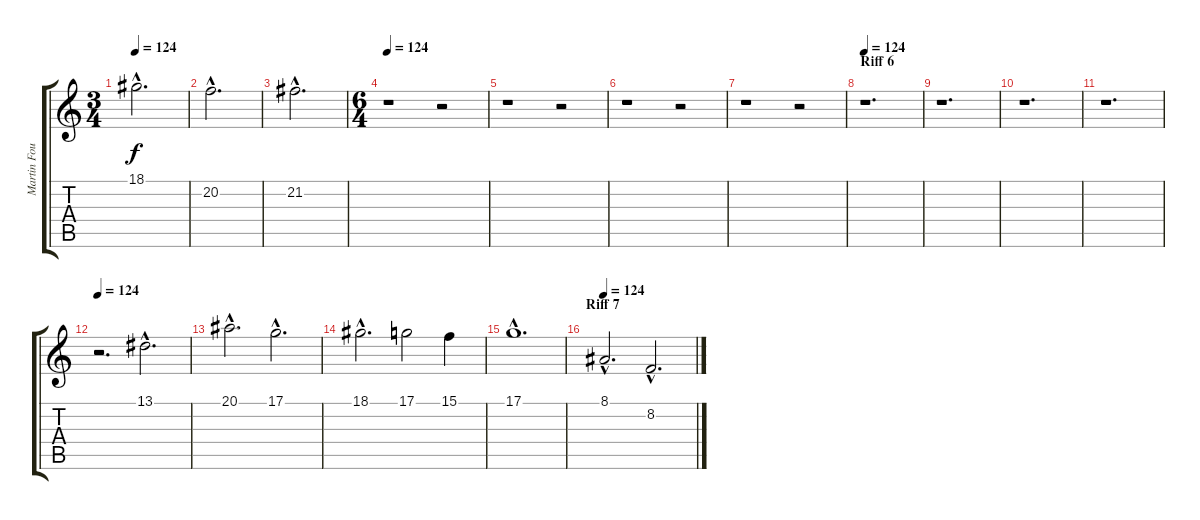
\track ("Martin Foul (Unwashed Pianist)" "Martin Fou") {instrument pad4choir}
\staff {score tabs}
\tuning (D4 A3 F3 C3 G2 D2) {hide}
\ts (3 4)
\tempo 124
\clef g2
\ks c
18.1{hac}.2{d dy f} |
20.2{hac}.2{d} |
21.2{hac}.2{d} |
\ts (6 4)
\tempo 124
r.1 r.2 |
r.1 r.2 |
r.1 r.2 |
r.1 r.2 |
\section ("" "Riff 6")
\tempo 124
r.1{d} |
r.1{d} |
r.1{d} |
r.1{d} |
\tempo 124
r.2{d volume 15 balance 7 instrument pad4choir} 13.1{hac}.2{d} |
20.1{hac}.2{d} 17.1{hac}.2{d} |
18.1{hac}.2{d} 17.1.2 15.1.4 |
17.1{hac}.1{d} |
\section ("" "Riff 7")
\tempo 124
8.1{hac}.2{d volume 15 balance 7 instrument pad4choir} 8.2{hac}.2{d}
